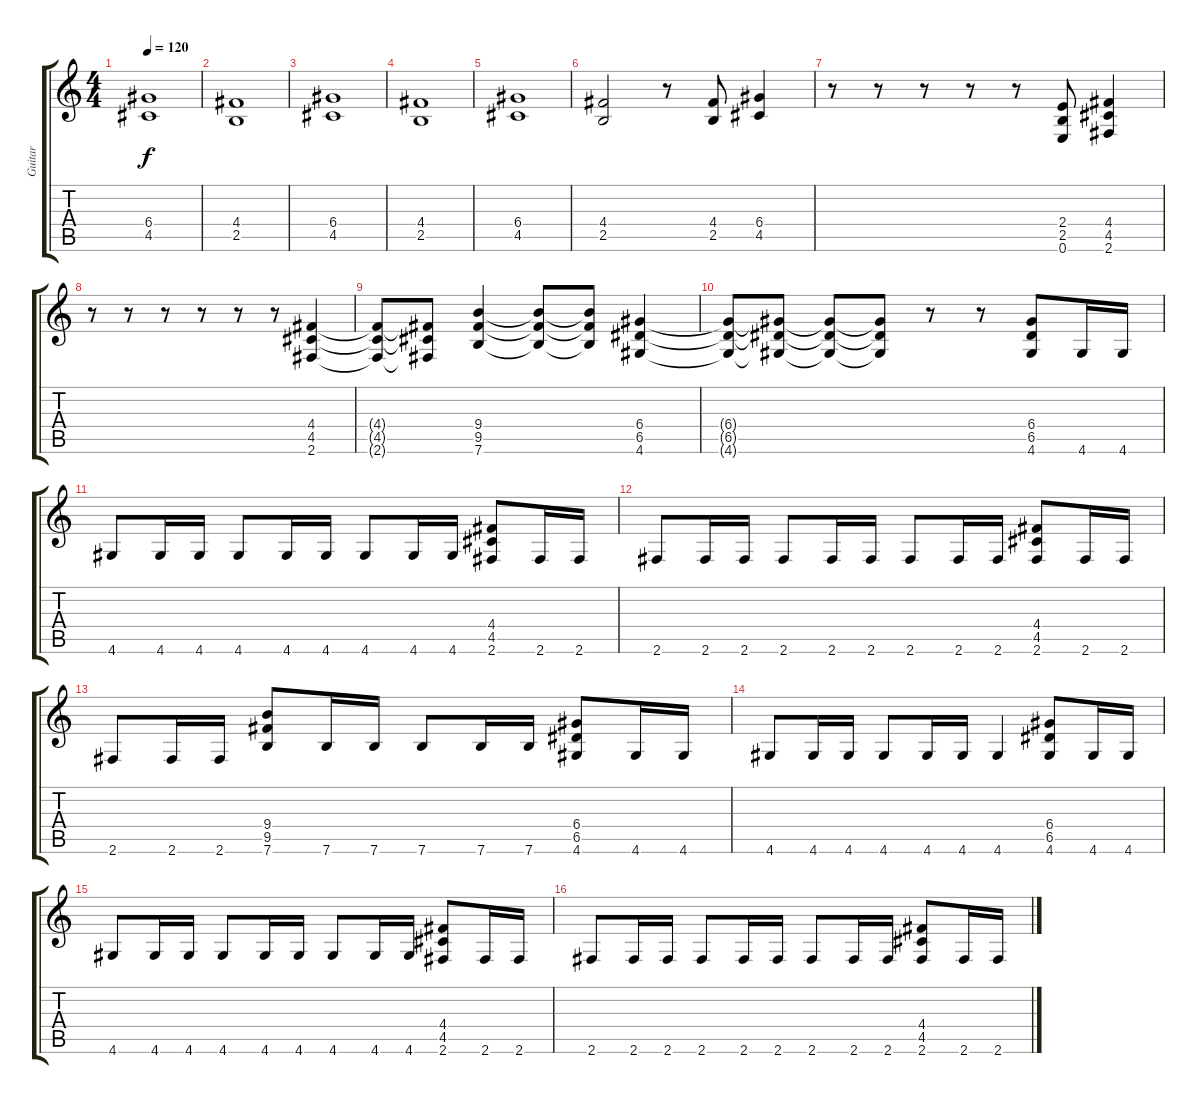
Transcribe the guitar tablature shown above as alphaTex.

\track ("Guitar" "Guitar") {instrument distortionguitar}
\staff {score tabs}
\tuning (E4 B3 G3 D3 A2 E2) {hide}
\ts (4 4)
\tempo 120
\clef g2
\ks c
(6.4 4.5).1{dy f} |
(4.4 2.5).1 |
(6.4 4.5).1 |
(4.4 2.5).1 |
(6.4 4.5).1 |
(4.4 2.5).2 r.8 (4.4 2.5).8 (6.4 4.5).4 |
r.8 r.8 r.8 r.8 r.8 (2.4 2.5 0.6).8 (4.4 4.5 2.6).4 |
r.8 r.8 r.8 r.8 r.8 r.8 (4.4 4.5 2.6).4 |
(4.4{t} 4.5{t} 2.6{t}).8 (4.4{t} 4.5{t} 2.6{t}).8 (9.4 9.5 7.6).4 (9.4{t} 9.5{t} 7.6{t}).8 (9.4{t} 9.5{t} 7.6{t}).8 (6.4 6.5 4.6).4 |
(6.4{t} 6.5{t} 4.6{t}).8 (6.4{t} 6.5{t} 4.6{t}).8 (6.4{t} 6.5{t} 4.6{t}).8 (6.4{t} 6.5{t} 4.6{t}).8 r.8 r.8 (6.4 6.5 4.6).8 4.6.16 4.6.16 |
4.6.8 4.6.16 4.6.16 4.6.8 4.6.16 4.6.16 4.6.8 4.6.16 4.6.16 (4.4 4.5 2.6).8 2.6.16 2.6.16 |
2.6.8 2.6.16 2.6.16 2.6.8 2.6.16 2.6.16 2.6.8 2.6.16 2.6.16 (4.4 4.5 2.6).8 2.6.16 2.6.16 |
2.6.8 2.6.16 2.6.16 (9.4 9.5 7.6).8 7.6.16 7.6.16 7.6.8 7.6.16 7.6.16 (6.4 6.5 4.6).8 4.6.16 4.6.16 |
4.6.8 4.6.16 4.6.16 4.6.8 4.6.16 4.6.16 4.6.4 (6.4 6.5 4.6).8 4.6.16 4.6.16 |
4.6.8 4.6.16 4.6.16 4.6.8 4.6.16 4.6.16 4.6.8 4.6.16 4.6.16 (4.4 4.5 2.6).8 2.6.16 2.6.16 |
2.6.8 2.6.16 2.6.16 2.6.8 2.6.16 2.6.16 2.6.8 2.6.16 2.6.16 (4.4 4.5 2.6).8 2.6.16 2.6.16
